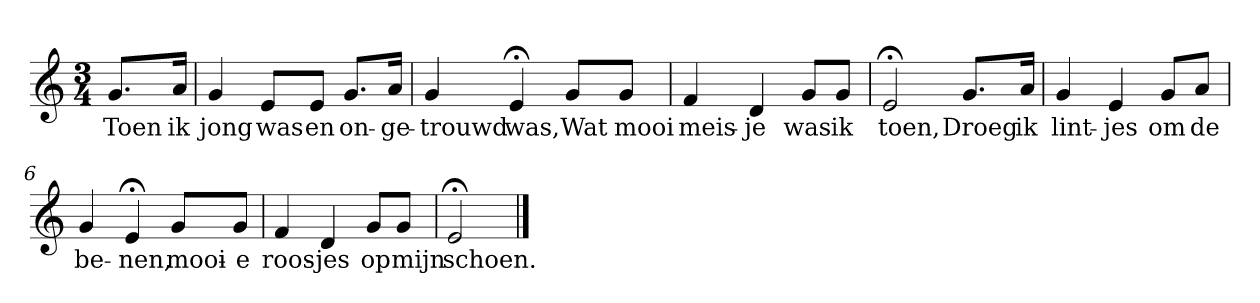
**kern	**text
*part1	*part1
*staff1	*staff1
*k[]	*
*C:	*
*M3/4	*
*MM120	*
=	=
8.gL	Toen
16aJk	ik
=1	=1
4g	jong
8eL	was
8eJ	en
8.gL	on-
16aJk	-ge-
=2	=2
4g	-trouwd
4e;<	was,
8gL	Wat
8gJ	mooi
=3	=3
4f	meis-
4d	-je
8gL	was
8gJ	ik
=4	=4
2e;<	toen,
8.gL	Droeg
16aJk	ik
=5	=5
4g	lint-
4e	-jes
8gL	om
8aJ	de
=6	=6
4g	be-
4e;<	-nen,
8gL	mooi-
8gJ	-e
=7	=7
4f	roos-
4d	-jes
8gL	op
8gJ	mijn
=8	=8
2e;<	schoen.
==	==
*-	*-
